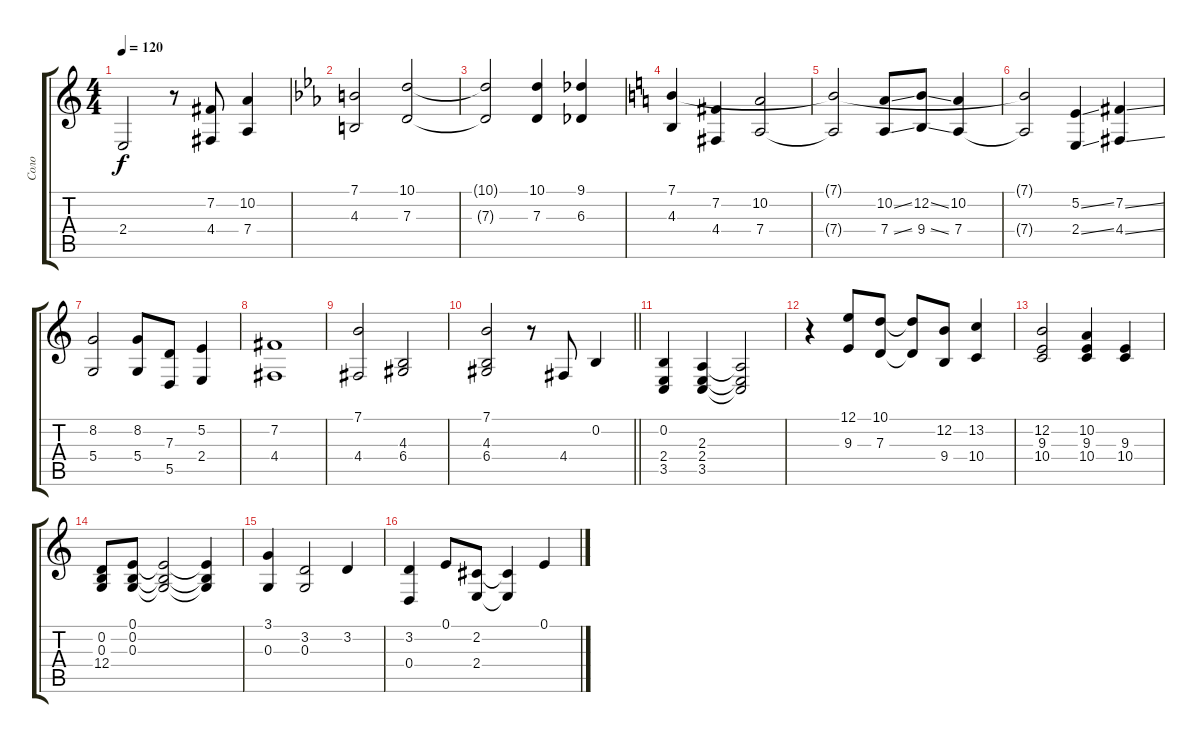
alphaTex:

\track ("Соло" "Соло") {instrument violin}
\staff {score tabs}
\tuning (E4 B3 G3 D3 A2 E2) {hide}
\ts (4 4)
\tempo 120
\clef g2
\ks c
2.4{t}.2{dy f} r.8 (7.2 4.4).8 (10.2 7.4).4 |
\ks eb
(7.1 4.3).2 (10.1 7.3).2 |
(10.1{t} 7.3{t}).2 (10.1 7.3).4 (9.1 6.3).4 |
\ks c
(7.1 4.3).4 (7.2 4.4).4 (10.2 7.4).2 |
(7.1{t} 7.4{t}).2 (10.2{ss} 7.4{ss}).8 (12.2{ss} 9.4{ss}).8 (10.2 7.4).4 |
(7.1{t} 7.4{t}).2 (5.2{ss} 2.4{ss}).4 (7.2{ss} 4.4{ss}).4 |
(8.2 5.4).2 (8.2 5.4).8 (7.3 5.5).8 (5.2 2.4).4 |
(7.2 4.4).1 |
(7.1 4.4).2 (4.3 6.4).2 |
\barLineRight lightlight
(7.1 4.3 6.4).2 r.8 4.4.8 0.2.4 |
(0.2 2.4 3.5).4 (2.3 2.4 3.5).4 (2.3{t} 2.4{t} 3.5{t}).2 |
r.4 (12.1 9.3).8 (10.1 7.3).8 (10.1{t} 7.3{t}).8 (12.2 9.4).8 (13.2 10.4).4 |
(12.2 9.3 10.4).2 (10.2 9.3 10.4).4 (9.3 10.4).4 |
(0.2 0.3 12.4).8 (0.1 0.2 0.3).8 (0.1{t} 0.2{t} 0.3{t}).2 (0.1{t} 0.2{t} 0.3{t}).4 |
(3.1 0.3).4 (3.2 0.3).2 3.2.4 |
(3.2 0.4).4 0.1.8 (2.2 2.4).8 (2.2{t} 2.4{t}).4 0.1.4
